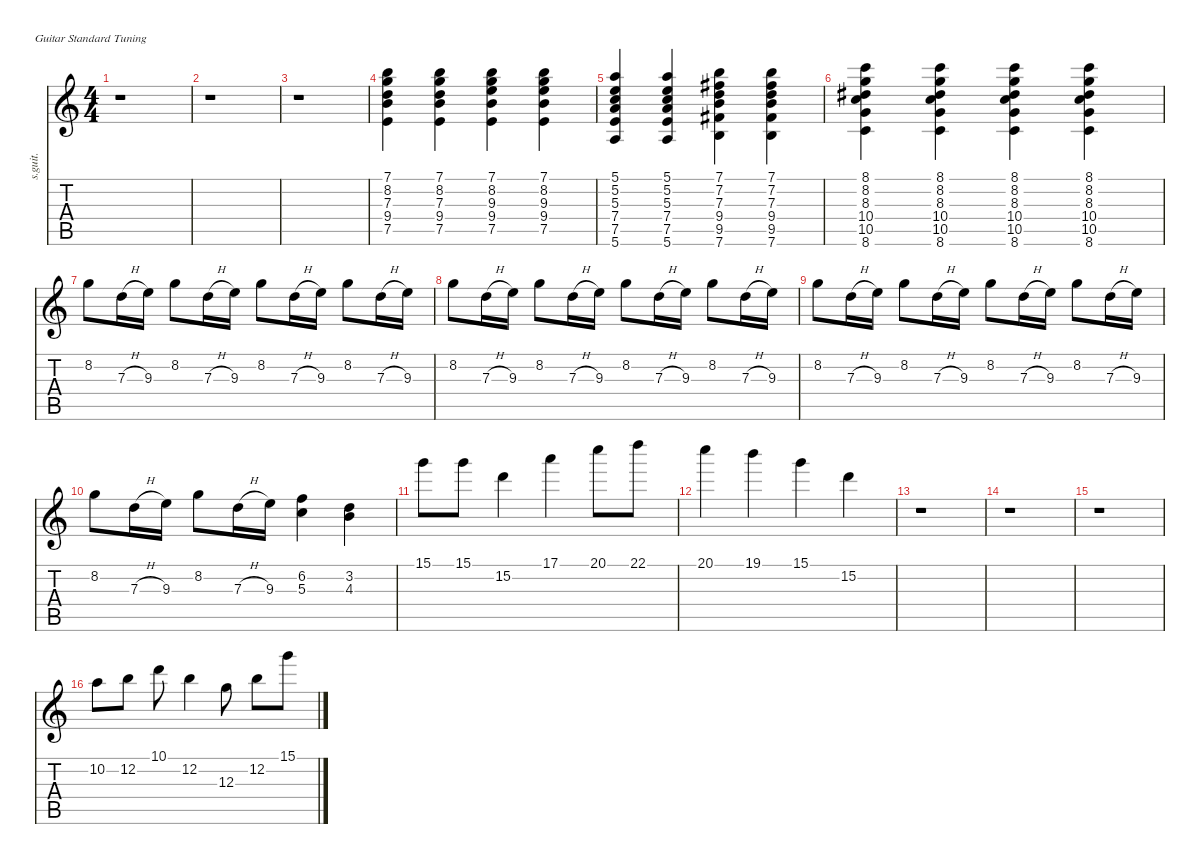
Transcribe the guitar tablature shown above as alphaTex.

\defaultSystemsLayout 4
\hideDynamics
\bracketExtendMode nobrackets
\track ("" "s.guit.") {instrument overdrivenguitar}
\staff {score tabs}
\tuning (E4 B3 G3 D3 A2 E2)
\ts (4 4)
\tempo (82 hide)
\clef g2
\ks c
r.1{dy f} |
r.1 |
r.1 |
(7.1 8.2 7.3 9.4 7.5).4 (7.1 8.2 7.3 9.4 7.5).4 (7.1 8.2 9.3 9.4 7.5).4 (7.1 8.2 9.3 9.4 7.5).4 |
(5.1 5.2 5.3 7.4 7.5 5.6).4 (5.1 5.2 5.3 7.4 7.5 5.6).4 (7.1 7.2{acc #} 7.3 9.4 9.5{acc #} 7.6).4 (7.1 7.2{acc #} 7.3 9.4 9.5{acc #} 7.6).4 |
(8.1 8.2 8.3{acc #} 10.4 10.5 8.6).4 (8.1 8.2 8.3{acc #} 10.4 10.5 8.6).4 (8.1 8.2 8.3{acc #} 10.4 10.5 8.6).4 (8.1 8.2 8.3{acc #} 10.4 10.5 8.6).4 |
8.2.8 7.3{h}.16 9.3.16 8.2.8 7.3{h}.16 9.3.16 8.2.8 7.3{h}.16 9.3.16 8.2.8 7.3{h}.16 9.3.16 |
8.2.8 7.3{h}.16 9.3.16 8.2.8 7.3{h}.16 9.3.16 8.2.8 7.3{h}.16 9.3.16 8.2.8 7.3{h}.16 9.3.16 |
8.2.8 7.3{h}.16 9.3.16 8.2.8 7.3{h}.16 9.3.16 8.2.8 7.3{h}.16 9.3.16 8.2.8 7.3{h}.16 9.3.16 |
8.2.8 7.3{h}.16 9.3.16 8.2.8 7.3{h}.16 9.3.16 (6.2 5.3).4 (3.2 4.3).4 |
15.1.8 15.1.8 15.2.4 17.1.4 20.1.8 22.1.8 |
20.1.4 19.1.4 15.1.4 15.2.4 |
r.1 |
r.1 |
r.1 |
10.2.8 12.2.8 10.1.8 12.2.4 12.3.8 12.2.8 15.1.8
